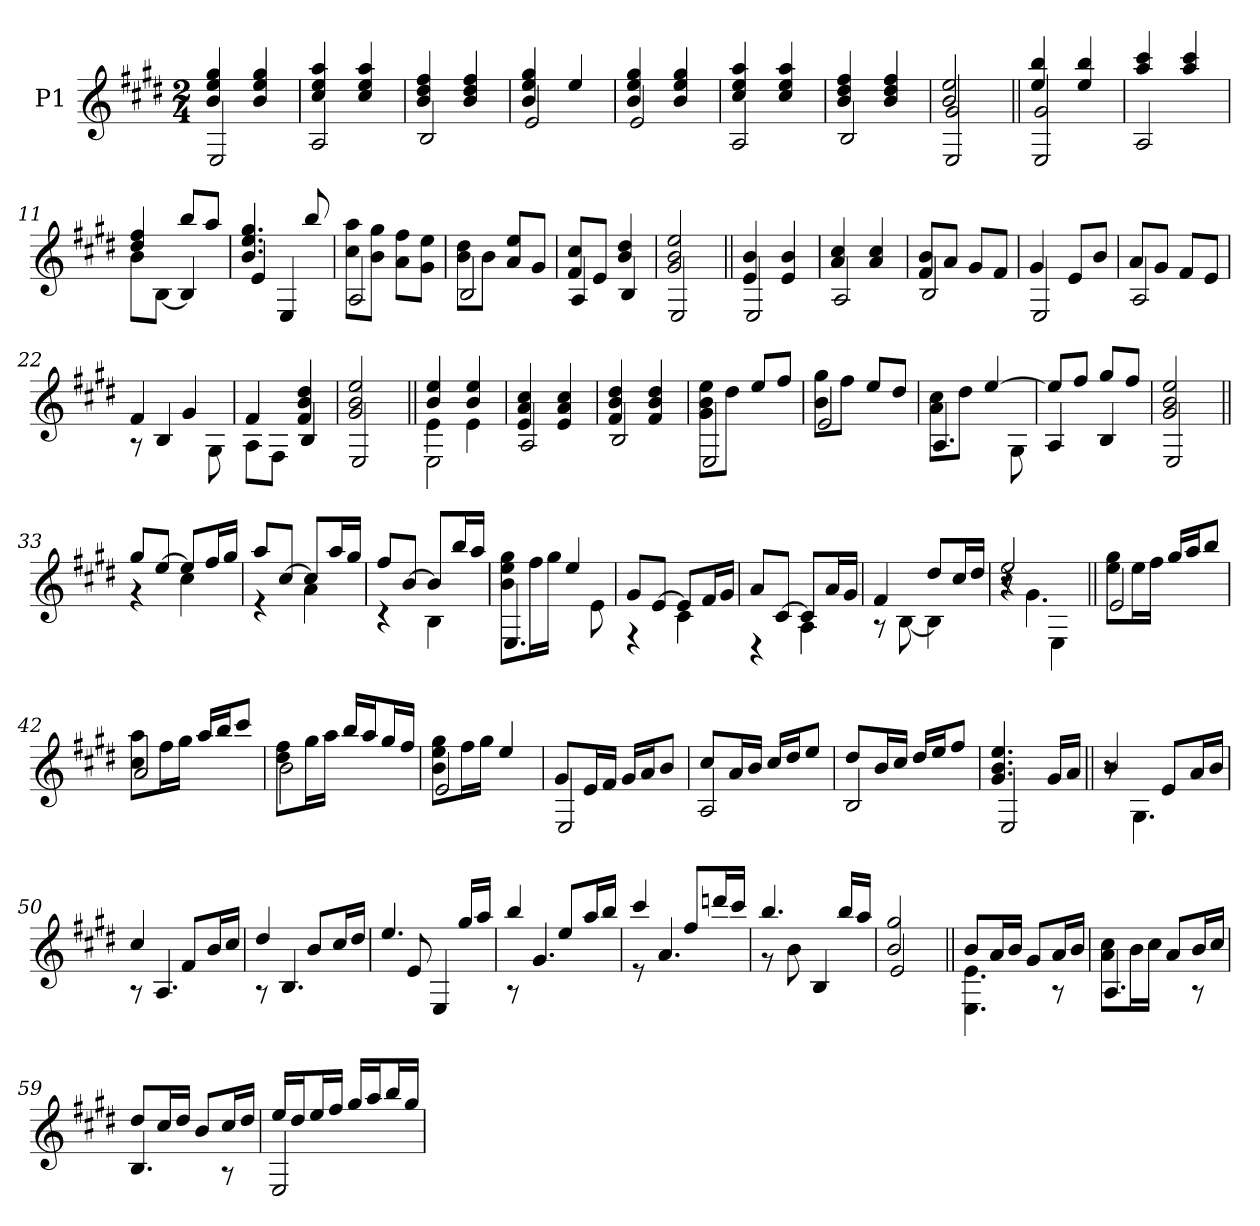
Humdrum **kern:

**kern
*part1
*staff1
*I"P1
!!LO:PB:g=z
*clefG2
*ITrd7c12
*k[f#c#g#d#]
*E:
*M2/4
*MM76
=1
*^
4Bi/ 4ei 4g#i	2EEi/
4Bi/ 4ei 4g#i	.
=2	=2
4c#i/ 4ei 4ai	2AAi/
4c#i/ 4ei 4ai	.
=3	=3
4Bi/ 4d#i 4f#i	2BBi/
4Bi/ 4d#i 4f#i	.
=4	=4
4Bi/ 4ei 4g#i	2Ei/
4ei/	.
=5	=5
4Bi/ 4ei 4g#i	2Ei/
4Bi/ 4ei 4g#i	.
=6	=6
4c#i/ 4ei 4ai	2AAi/
4c#i/ 4ei 4ai	.
=7	=7
4Bi/ 4d#i 4f#i	2BBi/
4Bi/ 4d#i 4f#i	.
=8	=8
2Bi/ 2ei	2EEi/ 2G#i
!!LO:LB:g=z	!!
=9||	=9||
4ei/ 4bi	2EEi/ 2G#i
4ei/ 4bi	.
=10	=10
4ai/ 4cc#i	2AAi/
4ai/ 4cc#i	.
=11	=11
4d#i/ 4f#i	8Bi\L
.	[8BBi\J
8bi/L	4BBi/]
8ai/J	.
=12	=12
4.Bi/ 4.ei 4.g#i	4Ei/
.	4EEi/
8bi/	.
=13	=13
8c#i\ 8ai\L	2AAi/
8Bi\ 8g#i\J	.
8Ai\ 8f#i\L	.
8G#i\ 8ei\J	.
=14	=14
8Bi\ 8d#i\L	2BBi/
8Bi\J	.
8Ai/ 8ei/L	.
8G#i/J	.
=15	=15
8F#i/ 8c#i/L	4AAi/
8Ei/J	.
4Bi/ 4d#i	4BBi/
=16	=16
2G#i/ 2Bi 2ei	2EEi/
!!LO:LB:g=z	!!
=17||	=17||
4Ei/ 4Bi	2EEi/
4Ei/ 4Bi	.
=18	=18
4Ai/ 4c#i	2AAi/
4Ai/ 4c#i	.
=19	=19
8F#i/ 8Bi/L	2BBi/
8Ai/J	.
8G#i/L	.
8F#i/J	.
=20	=20
4G#i/	2EEi/
8Ei/L	.
8Bi/J	.
=21	=21
8Ai/L	2AAi/
8G#i/J	.
8F#i/L	.
8Ei/J	.
=22	=22
4F#i/	8r
.	4BBi/
4G#i/	.
.	8GG#i\
=23	=23
4F#i/	8AAi\L
.	8FF#i\J
4F#i/ 4Bi 4d#i	4BBi/
=24	=24
2G#i/ 2Bi 2ei	2EEi/
!!LO:LB:g=z	!!
=25||	=25||
*	*^
4Bi/ 4ei	4Ei\	2EEi\
4Bi/ 4ei	4Ei\	.
*	*v	*v
=26	=26
4Ei/ 4Ai 4c#i	2AAi/
4Ei/ 4Ai 4c#i	.
=27	=27
4F#i/ 4Bi 4d#i	2BBi/
4F#i/ 4Bi 4d#i	.
=28	=28
8G#i\ 8Bi\ 8ei\L	2EEi/
8d#i\J	.
8ei/L	.
8f#i/J	.
=29	=29
8Bi\ 8g#i\L	2Ei/
8f#i\J	.
8ei/L	.
8d#i/J	.
=30	=30
8Ai\ 8c#i\L	4.AAi/
8d#i\J	.
[4ei/	.
.	8GG#i\
=31	=31
8ei/L]	4AAi/
8f#i/J	.
8g#i/L	4BBi/
8f#i/J	.
=32	=32
2G#i/ 2Bi 2ei	2EEi/
!!LO:LB:g=z	!!
=33||	=33||
8g#i/L	4r
[8ei/J	.
8ei/L]	4c#i\
16f#i/L	.
16g#i/JJ	.
=34	=34
8ai/L	4r
[8c#i/J	.
8c#i/L]	4Ai\
16ai/L	.
16g#i/JJ	.
=35	=35
8f#i/L	4r
[8Bi/J	.
8Bi/L]	4BBi\
16bi/L	.
16ai/JJ	.
=36	=36
8Bi\ 8ei\ 8g#i\L	4.EEi/
16f#i\L	.
16g#i\JJ	.
4ei/	.
.	8Ei\
=37	=37
8G#i/L	4r
[8Ei/J	.
8Ei/L]	4C#i\
16F#i/L	.
16G#i/JJ	.
=38	=38
8Ai/L	4r
[8C#i/J	.
8C#i/L]	4AAi\
16Ai/L	.
16G#i/JJ	.
=39	=39
4F#i/	8r
.	[8BBi\
8d#i/L	4BBi\]
16c#i/L	.
16d#i/JJ	.
=40	=40
*	*^
2ei/	8r	4r
.	4.G#i\	.
.	.	4EEi\
*	*v	*v
!!LO:LB:g=z
=41||	=41||
8ei\ 8g#i\L	2Ei/
16ei\L	.
16f#i\JJ	.
16g#i/LL	.
16ai/J	.
8bi/J	.
=42	=42
8c#i\ 8ai\L	2Ai/
16f#i\L	.
16g#i\JJ	.
16ai/LL	.
16bi/J	.
8cc#i/J	.
=43	=43
8d#i\ 8f#i\L	2Bi\
16g#i\L	.
16ai\JJ	.
16bi/LL	.
16ai/J	.
16g#i/L	.
16f#i/JJ	.
=44	=44
8Bi\ 8ei\ 8g#i\L	2Ei/
16f#i\L	.
16g#i\JJ	.
4ei/	.
=45	=45
8G#i/L	2EEi/
16Ei/L	.
16F#i/JJ	.
16G#i/LL	.
16Ai/J	.
8Bi/J	.
=46	=46
8c#i/L	2AAi/
16Ai/L	.
16Bi/JJ	.
16c#i/LL	.
16d#i/J	.
8ei/J	.
=47	=47
8d#i/L	2BBi/
16Bi/L	.
16c#i/JJ	.
16d#i/LL	.
16ei/J	.
8f#i/J	.
=48	=48
4.G#i/ 4.Bi 4.ei	2EEi/
16G#i/LL	.
16Ai/JJ	.
!!LO:LB:g=z	!!
=49||	=49||
*	*^
!	!	!LO:N:vis=1
4Bi/	8r	2ryy
.	4.GG#i\	.
8Ei/L	.	.
16Ai/L	.	.
16Bi/JJ	.	.
*	*v	*v
=50	=50
4c#i/	8r
.	4.AAi/
8F#i/L	.
16Bi/L	.
16c#i/JJ	.
=51	=51
4d#i/	8r
.	4.BBi/
8Bi/L	.
16c#i/L	.
16d#i/JJ	.
=52	=52
4.ei/	8ryy
.	8Ei/
.	4EEi/
16g#i/LL	.
16ai/JJ	.
=53	=53
4bi/	8r
.	4.G#i/
8ei/L	.
16ai/L	.
16bi/JJ	.
=54	=54
4cc#i/	8r
.	4.Ai/
8f#i/L	.
16ddni/L	.
16cc#i/JJ	.
=55	=55
4.bi/	8r
.	8Bi\
.	4BBi/
16bi/LL	.
16ai/JJ	.
=56	=56
2Bi/ 2g#i	2Ei/
!!LO:LB:g=z	!!
=57||	=57||
8Bi/L	4.EEi\ 4.Ei
16Ai/L	.
16Bi/JJ	.
8G#i/L	.
16Ai/L	8r
16Bi/JJ	.
=58	=58
8Ai\ 8c#i\L	4.AAi/
16Bi\L	.
16c#i\JJ	.
8Ai/L	.
16Bi/L	8r
16c#i/JJ	.
=59	=59
8d#i/L	4.BBi/
16c#i/L	.
16d#i/JJ	.
8Bi/L	.
16c#i/L	8r
16d#i/JJ	.
=60	=60
16ei/LL	2EEi/
16d#i/J	.
16ei/L	.
16f#i/JJ	.
16g#i/LL	.
16ai/J	.
16bi/L	.
16g#i/JJ	.
*v	*v
=
*-
